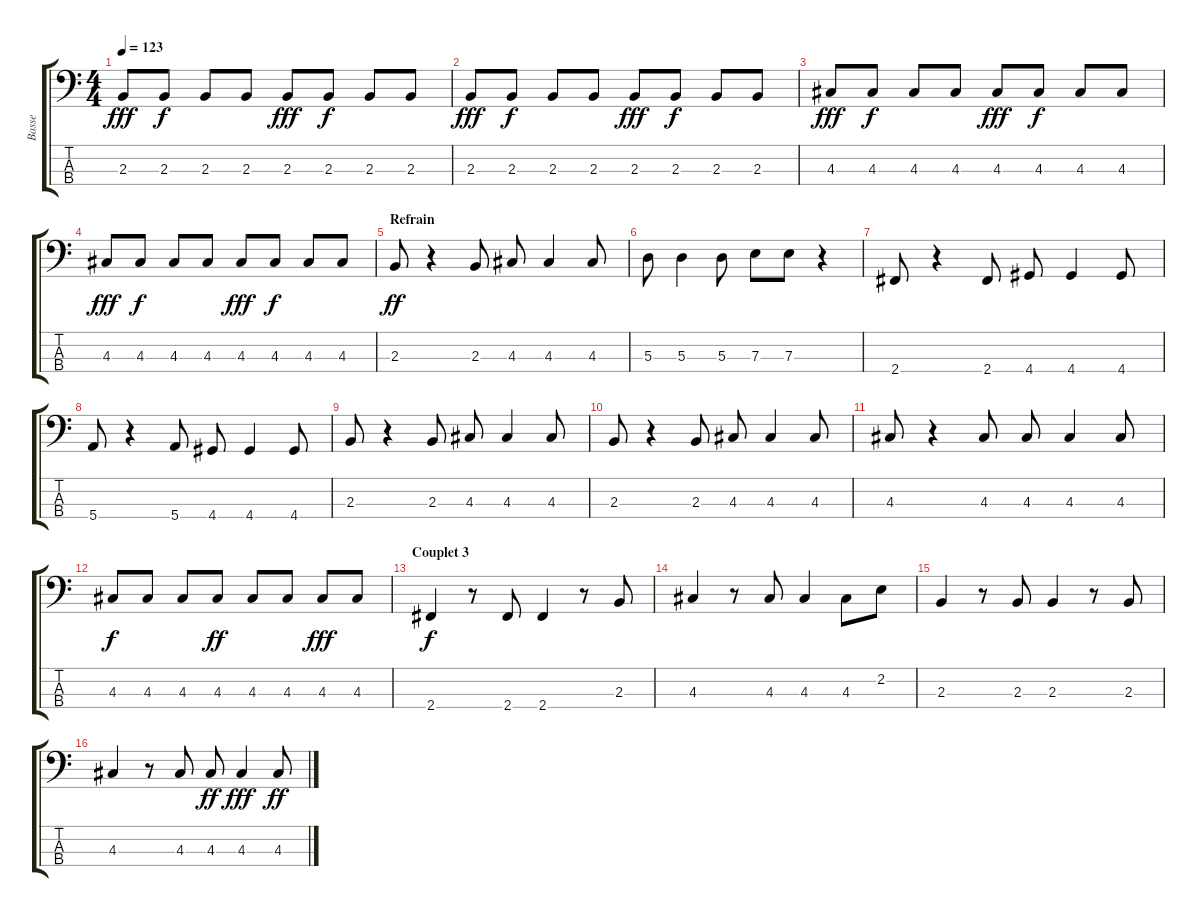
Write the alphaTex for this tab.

\track ("Basse" "Basse") {instrument electricbassfinger}
\staff {score tabs}
\tuning (G2 D2 A1 E1) {hide}
\ts (4 4)
\tempo 123
\clef f4
\ks c
2.3.8{dy fff} 2.3.8{dy f} 2.3.8 2.3.8 2.3.8{dy fff} 2.3.8{dy f} 2.3.8 2.3.8 |
2.3.8{dy fff} 2.3.8{dy f} 2.3.8 2.3.8 2.3.8{dy fff} 2.3.8{dy f} 2.3.8 2.3.8 |
4.3.8{dy fff} 4.3.8{dy f} 4.3.8 4.3.8 4.3.8{dy fff} 4.3.8{dy f} 4.3.8 4.3.8 |
4.3.8{dy fff} 4.3.8{dy f} 4.3.8 4.3.8 4.3.8{dy fff} 4.3.8{dy f} 4.3.8 4.3.8 |
\section ("" "Refrain")
2.3.8{dy ff} r.4 2.3.8 4.3.8 4.3.4 4.3.8 |
5.3.8 5.3.4 5.3.8 7.3.8 7.3.8 r.4 |
2.4.8 r.4 2.4.8 4.4.8 4.4.4 4.4.8 |
5.4.8 r.4 5.4.8 4.4.8 4.4.4 4.4.8 |
2.3.8 r.4 2.3.8 4.3.8 4.3.4 4.3.8 |
2.3.8 r.4 2.3.8 4.3.8 4.3.4 4.3.8 |
4.3.8 r.4 4.3.8 4.3.8 4.3.4 4.3.8 |
4.3.8{dy f} 4.3.8 4.3.8 4.3.8{dy ff} 4.3.8 4.3.8 4.3.8{dy fff} 4.3.8 |
\section ("" "Couplet 3")
2.4.4{dy f} r.8 2.4.8 2.4.4 r.8 2.3.8 |
4.3.4 r.8 4.3.8 4.3.4 4.3.8 2.2.8 |
2.3.4 r.8 2.3.8 2.3.4 r.8 2.3.8 |
4.3.4 r.8 4.3.8 4.3.8{dy ff} 4.3.4{dy fff} 4.3.8{dy ff}
